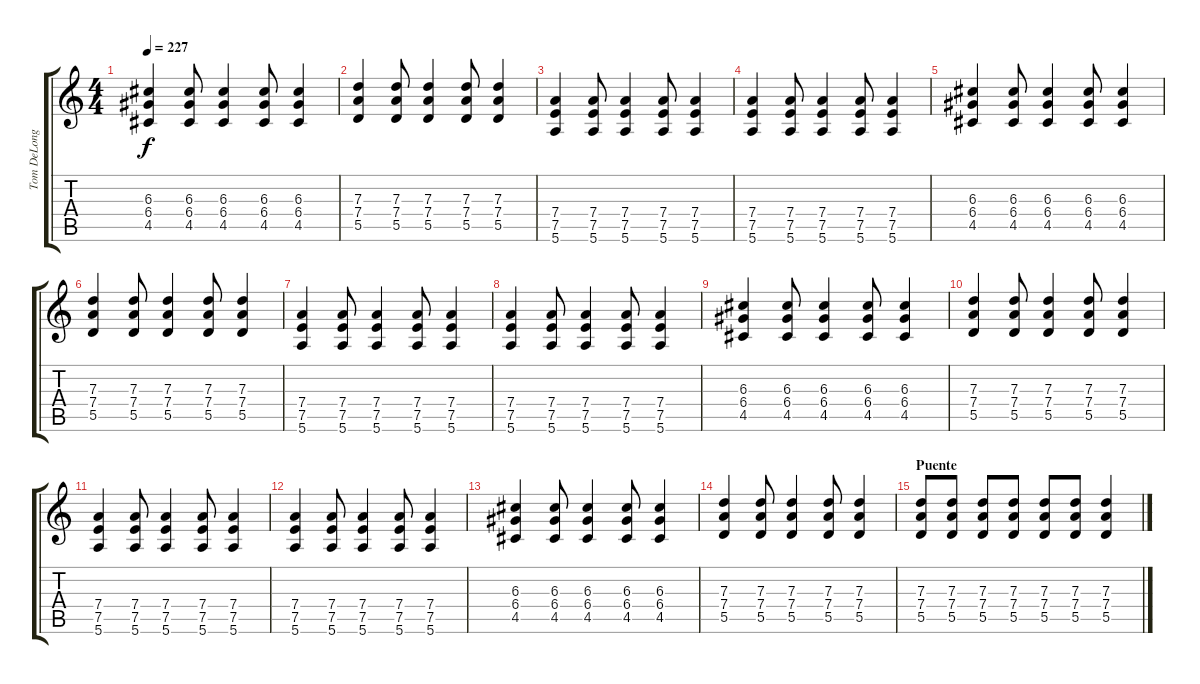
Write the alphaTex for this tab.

\track ("Tom DeLonge - Guitarra" "Tom DeLong") {instrument distortionguitar}
\staff {score tabs}
\tuning (E4 B3 G3 D3 A2 E2) {hide}
\ts (4 4)
\tempo 227
\clef g2
\ks c
(6.3 6.4 4.5).4{dy f} (6.3 6.4 4.5).8 (6.3 6.4 4.5).4 (6.3 6.4 4.5).8 (6.3 6.4 4.5).4 |
(7.3 7.4 5.5).4 (7.3 7.4 5.5).8 (7.3 7.4 5.5).4 (7.3 7.4 5.5).8 (7.3 7.4 5.5).4 |
(7.4 7.5 5.6).4 (7.4 7.5 5.6).8 (7.4 7.5 5.6).4 (7.4 7.5 5.6).8 (7.4 7.5 5.6).4 |
(7.4 7.5 5.6).4 (7.4 7.5 5.6).8 (7.4 7.5 5.6).4 (7.4 7.5 5.6).8 (7.4 7.5 5.6).4 |
(6.3 6.4 4.5).4 (6.3 6.4 4.5).8 (6.3 6.4 4.5).4 (6.3 6.4 4.5).8 (6.3 6.4 4.5).4 |
(7.3 7.4 5.5).4 (7.3 7.4 5.5).8 (7.3 7.4 5.5).4 (7.3 7.4 5.5).8 (7.3 7.4 5.5).4 |
(7.4 7.5 5.6).4 (7.4 7.5 5.6).8 (7.4 7.5 5.6).4 (7.4 7.5 5.6).8 (7.4 7.5 5.6).4 |
(7.4 7.5 5.6).4 (7.4 7.5 5.6).8 (7.4 7.5 5.6).4 (7.4 7.5 5.6).8 (7.4 7.5 5.6).4 |
(6.3 6.4 4.5).4 (6.3 6.4 4.5).8 (6.3 6.4 4.5).4 (6.3 6.4 4.5).8 (6.3 6.4 4.5).4 |
(7.3 7.4 5.5).4 (7.3 7.4 5.5).8 (7.3 7.4 5.5).4 (7.3 7.4 5.5).8 (7.3 7.4 5.5).4 |
(7.4 7.5 5.6).4 (7.4 7.5 5.6).8 (7.4 7.5 5.6).4 (7.4 7.5 5.6).8 (7.4 7.5 5.6).4 |
(7.4 7.5 5.6).4 (7.4 7.5 5.6).8 (7.4 7.5 5.6).4 (7.4 7.5 5.6).8 (7.4 7.5 5.6).4 |
(6.3 6.4 4.5).4 (6.3 6.4 4.5).8 (6.3 6.4 4.5).4 (6.3 6.4 4.5).8 (6.3 6.4 4.5).4 |
(7.3 7.4 5.5).4 (7.3 7.4 5.5).8 (7.3 7.4 5.5).4 (7.3 7.4 5.5).8 (7.3 7.4 5.5).4 |
\section ("" "Puente")
(7.3 7.4 5.5).8 (7.3 7.4 5.5).8 (7.3 7.4 5.5).8 (7.3 7.4 5.5).8 (7.3 7.4 5.5).8 (7.3 7.4 5.5).8 (7.3 7.4 5.5).4
